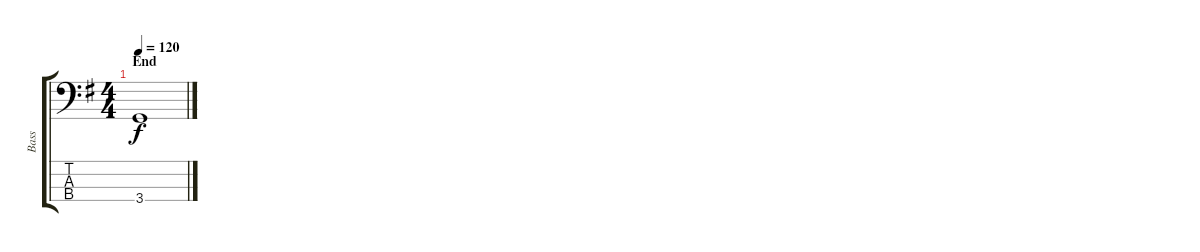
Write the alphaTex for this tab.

\track ("Bass" "Bass") {instrument electricbassfinger}
\staff {score tabs}
\tuning (G2 D2 A1 E1) {hide}
\ts (4 4)
\section ("" "End")
\tempo 120
\clef f4
\ks g
3.4.1{dy f}
